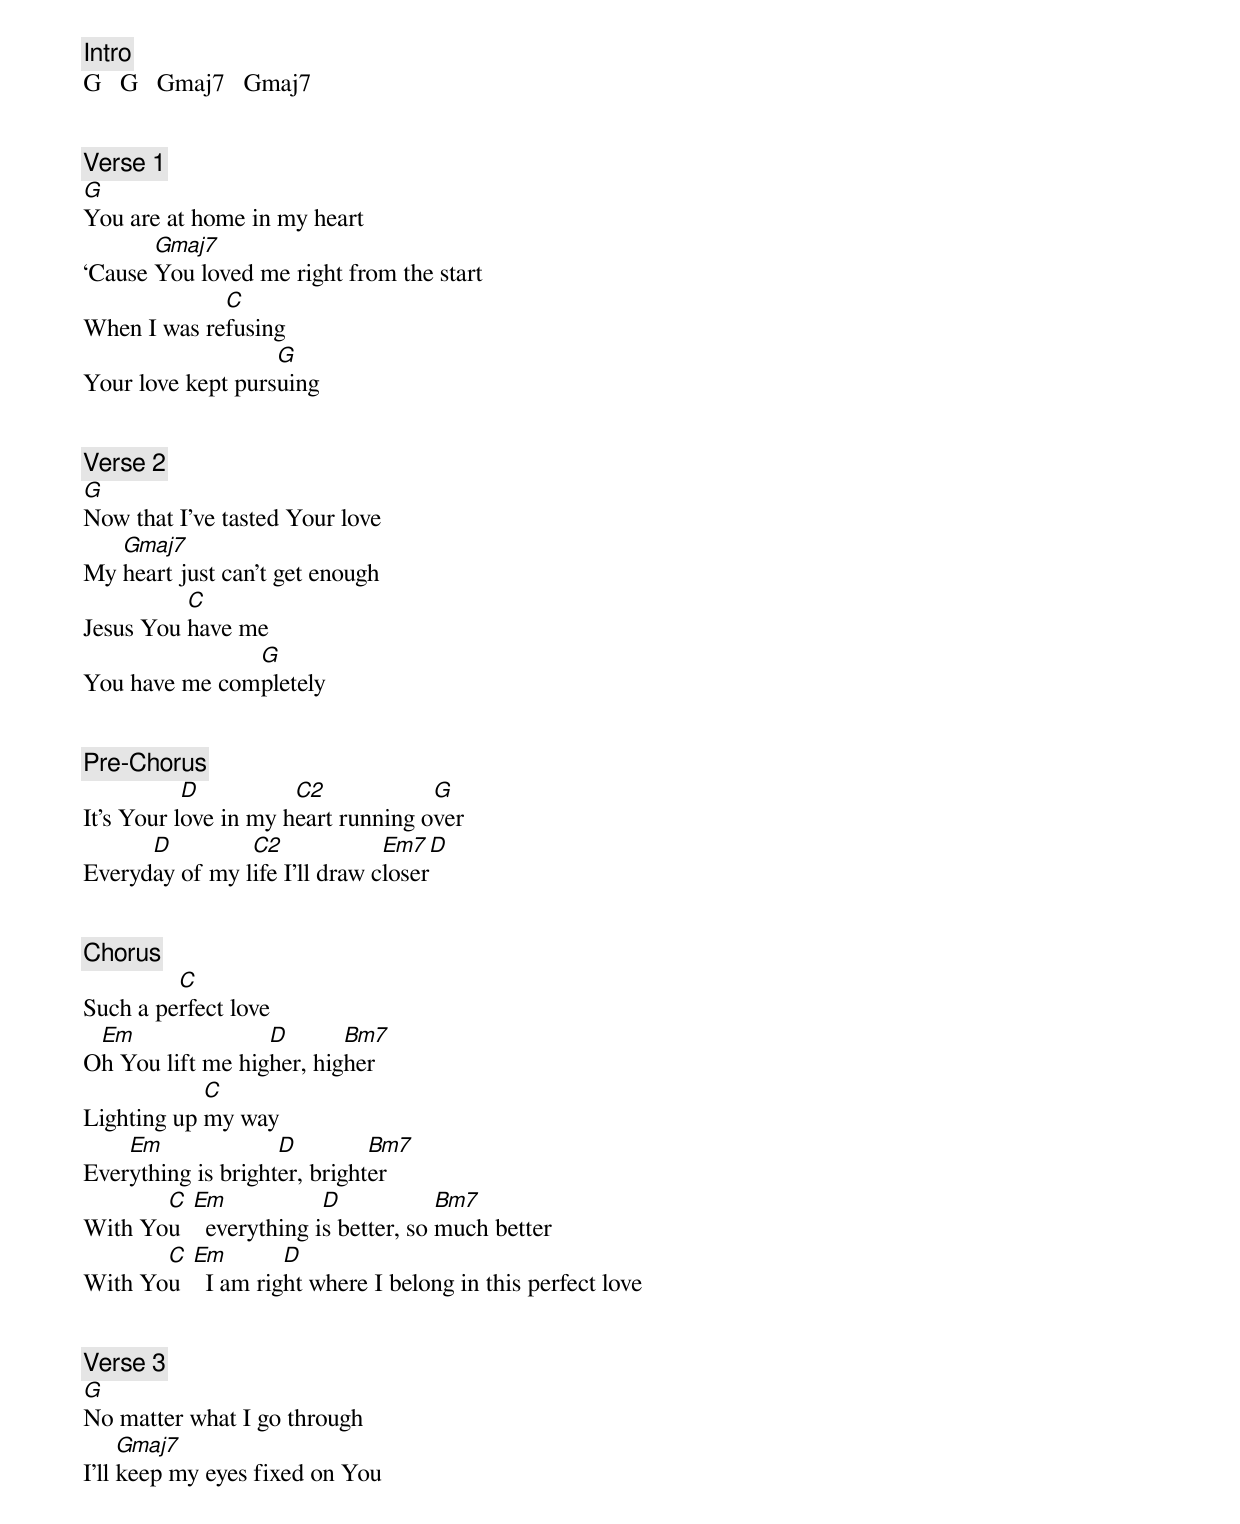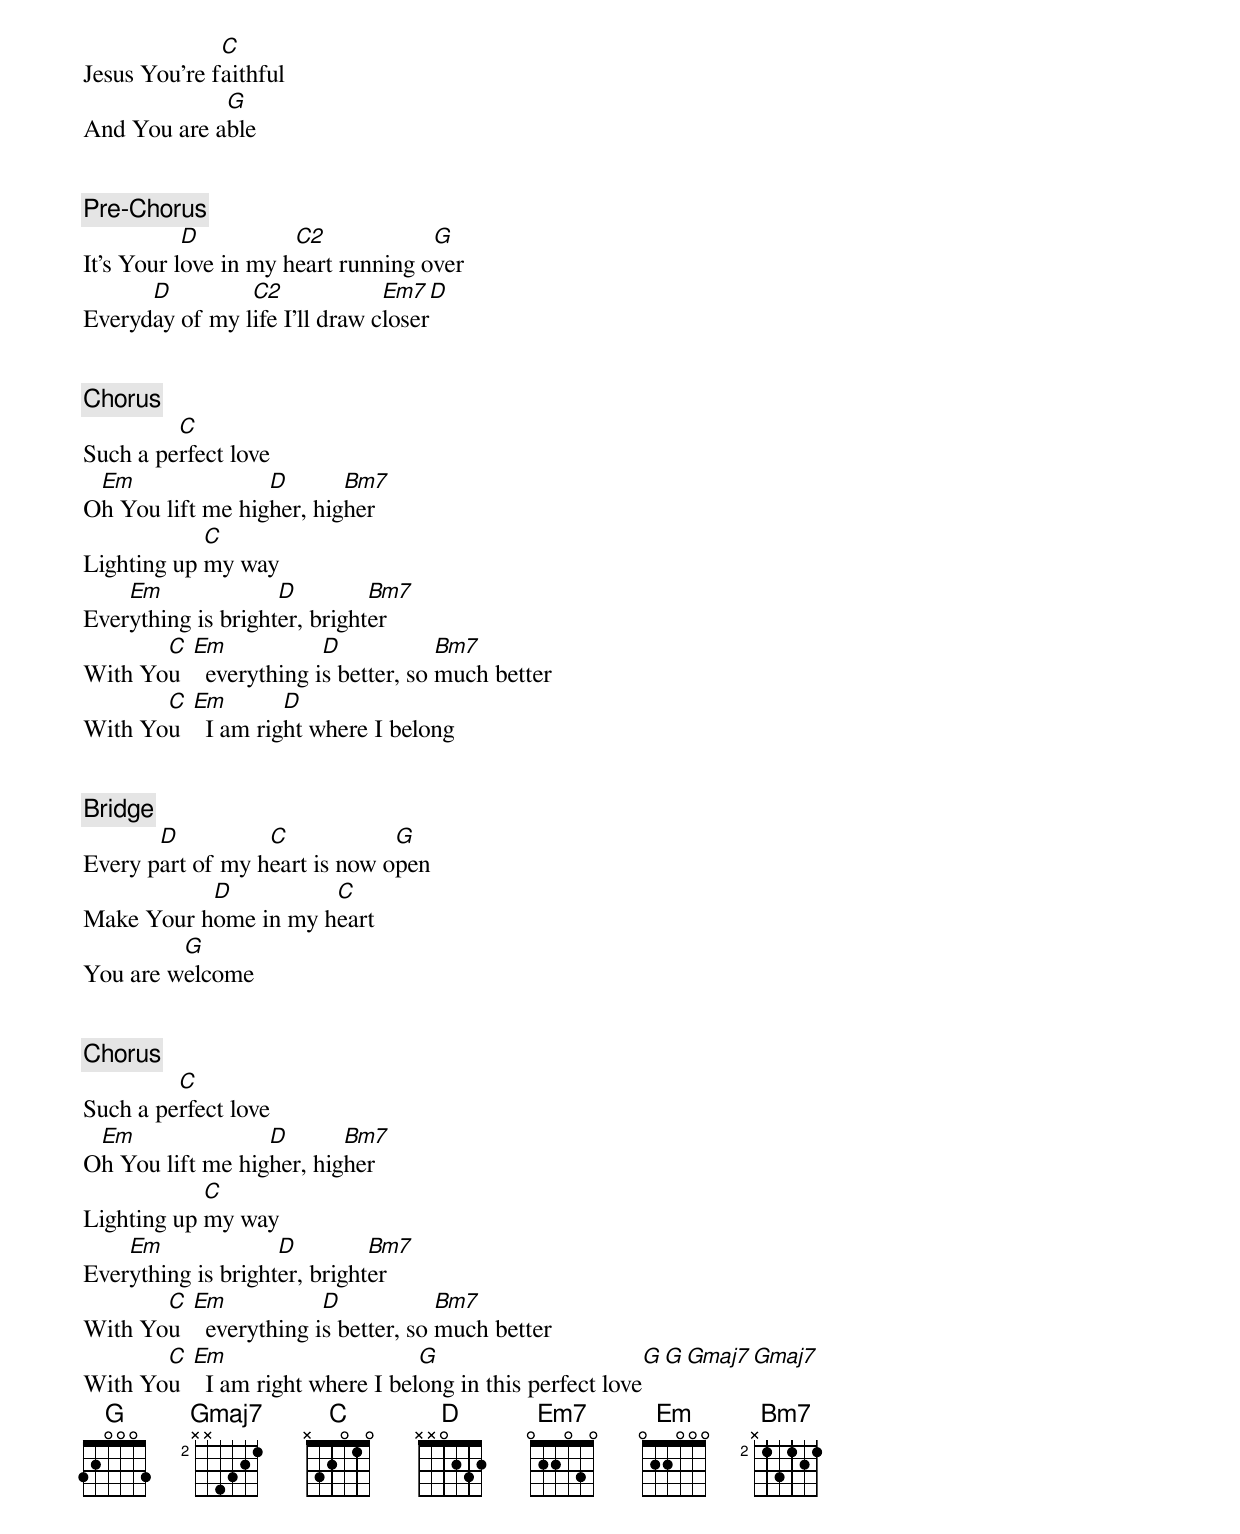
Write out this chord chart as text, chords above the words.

[Intro]
G   G   Gmaj7   Gmaj7


[Verse 1]
G
You are at home in my heart
       Gmaj7
‘Cause You loved me right from the start
             C
When I was refusing
                   G
Your love kept pursuing


[Verse 2]
G
Now that I’ve tasted Your love
   Gmaj7
My heart just can’t get enough
          C
Jesus You have me
               G
You have me completely


[Pre-Chorus]
           D          C2            G
It’s Your love in my heart running over
      D         C2             Em7   D
Everyday of my life I’ll draw closer


[Chorus]
         C
Such a perfect love
 Em               D       Bm7
Oh You lift me higher, higher
            C
Lighting up my way
    Em              D         Bm7
Everything is brighter, brighter
       C  Em            D            Bm7
With You    everything is better, so much better
       C  Em        D
With You    I am right where I belong in this perfect love


[Verse 3]
G
No matter what I go through
     Gmaj7
I’ll keep my eyes fixed on You
              C
Jesus You’re faithful
             G
And You are able


[Pre-Chorus]
           D          C2            G
It’s Your love in my heart running over
      D         C2             Em7   D
Everyday of my life I’ll draw closer


[Chorus]
         C
Such a perfect love
 Em               D       Bm7
Oh You lift me higher, higher
            C
Lighting up my way
    Em              D         Bm7
Everything is brighter, brighter
       C  Em            D            Bm7
With You    everything is better, so much better
       C  Em        D
With You    I am right where I belong


[Bridge]
       D          C            G
Every part of my heart is now open
           D          C
Make Your home in my heart
         G
You are welcome


[Chorus]
         C
Such a perfect love
 Em               D       Bm7
Oh You lift me higher, higher
            C
Lighting up my way
    Em              D         Bm7
Everything is brighter, brighter
       C  Em            D            Bm7
With You    everything is better, so much better
       C  Em                      G                       G   G   Gmaj7   Gmaj7
With You    I am right where I belong in this perfect love
